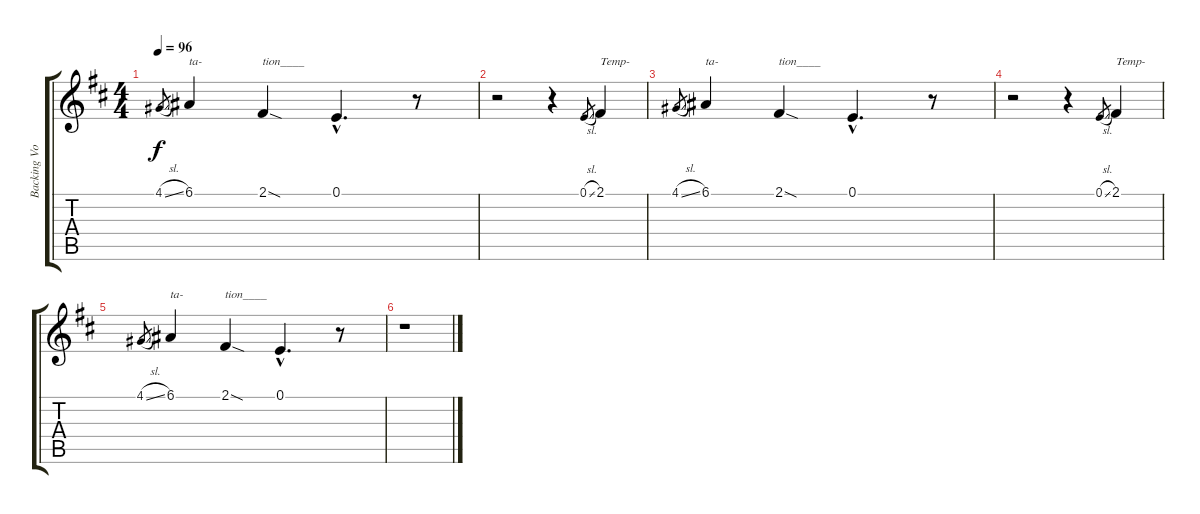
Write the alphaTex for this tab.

\track ("Backing Vocals - Jeff Martin" "Backing Vo") {instrument lead6voice}
\staff {score tabs}
\tuning (E4 B3 G3 E3 B2 E2) {hide}
\ts (4 4)
\tempo 96
\clef g2
\ks d
4.1{sl}.8{gr dy f} 6.1.4{txt "ta-"} 2.1{sod}.4{txt "tion____"} 0.1{hac}.4{d} r.8 |
r.2 r.4 0.1{sl}.8{gr} 2.1.4{txt "Temp-"} |
4.1{sl}.8{gr} 6.1.4{txt "ta-"} 2.1{sod}.4{txt "tion____"} 0.1{hac}.4{d} r.8 |
r.2 r.4 0.1{sl}.8{gr} 2.1.4{txt "Temp-"} |
4.1{sl}.8{gr} 6.1.4{txt "ta-"} 2.1{sod}.4{txt "tion____"} 0.1{hac}.4{d} r.8 |
r.1
